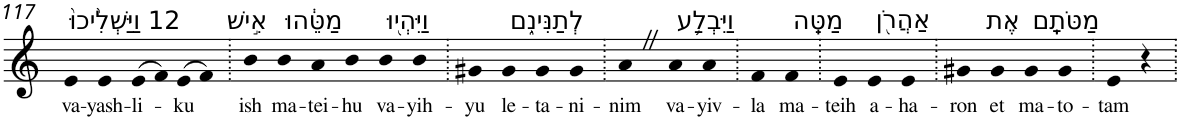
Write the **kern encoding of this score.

**kern	**text
*part1	*part1
*staff1	*staff1
*I"Piano	*
*I'Pno	*
!!LO:PB:g=z
*clefG2	*
*k[]	*
=117	=117
!LO:TX:a:t=12 וַיַּשְׁלִ֙יכוּ֙	!
!	!LO:LY:b
4e	va-
!	!LO:LY:b
4e	-yash-
!	!LO:LY:b
(>8e	-li-
8f)	.
!	!LO:LY:b
(>8e	-ku
8f)	.
=118.	=118.
!LO:TX:a:t=אִ֣ישׁ	!
!	!LO:LY:b
4b	ish
!LO:TX:a:t=מַטֵּ֔הוּ	!
!	!LO:LY:b
4b	ma-
!	!LO:LY:b
4a	-tei-
!	!LO:LY:b
4b	-hu
!LO:TX:a:t=וַיִּהְי֖וּ	!
!	!LO:LY:b
4b	va-
!	!LO:LY:b
4b	-yih-
=119.	=119.
!	!LO:LY:b
4g#X	-yu
!LO:TX:a:t=לְתַנִּינִ֑ם	!
!	!LO:LY:b
4g#	le-
!	!LO:LY:b
4g#	-ta-
!	!LO:LY:b
4g#	-ni-
=120.	=120.
!	!LO:LY:b
4aZ	-nim
!LO:TX:a:t=וַיִּבְלַ֥ע	!
!	!LO:LY:b
4a	va-
!	!LO:LY:b
4a	-yiv-
=121.	=121.
!	!LO:LY:b
4f	-la
!LO:TX:a:t=מַטֵּֽה	!
!	!LO:LY:b
4f	ma-
=122.	=122.
!	!LO:LY:b
4e	-teih
!LO:TX:a:t=אַהֲרֹ֖ן	!
!	!LO:LY:b
4e	a-
!	!LO:LY:b
4e	-ha-
=123.	=123.
!	!LO:LY:b
4g#X	-ron
!LO:TX:a:t=אֶת	!
!	!LO:LY:b
4g#	et
!LO:TX:a:t=מַטֹּתָֽם	!
!	!LO:LY:b
4g#	ma-
!	!LO:LY:b
4g#	-to-
=124.	=124.
!	!LO:LY:b
4e	-tam
4r	.
=.	=.
*-	*-
